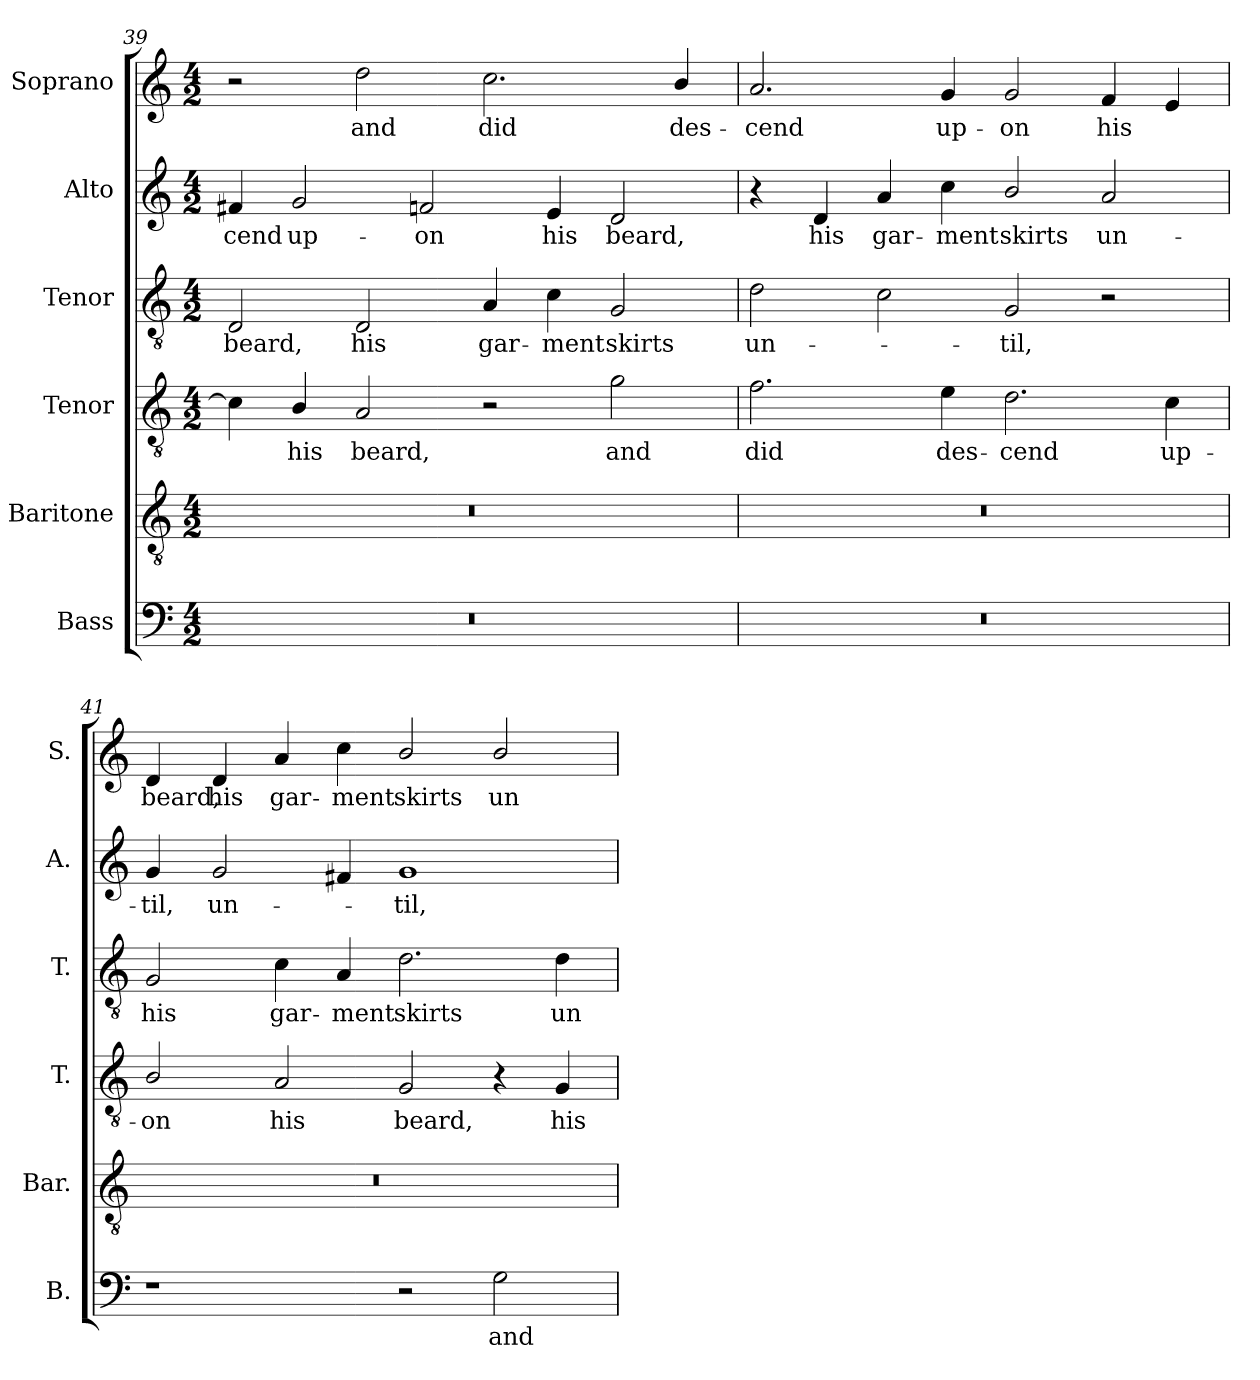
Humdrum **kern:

**kern	**text	**kern	**kern	**text	**kern	**text	**kern	**text	**kern	**text
*part6	*part6	*part5	*part4	*part4	*part3	*part3	*part2	*part2	*part1	*part1
*staff6	*staff6	*staff5	*staff4	*staff4	*staff3	*staff3	*staff2	*staff2	*staff1	*staff1
*I"Bass	*	*I"Baritone	*I"Tenor	*	*I"Tenor	*	*I"Alto	*	*I"Soprano	*
*I'B.	*	*I'Bar.	*I'T.	*	*I'T.	*	*I'A.	*	*I'S.	*
*clefF4	*	*clefGv2	*clefGv2	*	*clefGv2	*	*clefG2	*	*clefG2	*
*	*	*	*ITrd7c12	*	*ITrd7c12	*	*	*	*	*
*k[]	*	*k[]	*k[]	*	*k[]	*	*k[]	*	*k[]	*
*C:	*	*C:	*C:	*	*C:	*	*C:	*	*C:	*
*M4/2	*	*M4/2	*M4/2	*	*M4/2	*	*M4/2	*	*M4/2	*
=39	=39	=39	=39	=39	=39	=39	=39	=39	=39	=39
!LO:N:vis=1	!	!LO:N:vis=1	!	!	!	!	!	!	!	!
!	!	!	!	!	!	!LO:LY:b:color=#000000	!	!	!	!
!	!	!	!	!	!	!	!	!LO:LY:b:color=#000000	!	!
0r	.	0r	4Ci\]	.	2DDi/	beard,	4f#Xi/	-cend	2r	.
!	!	!	!	!LO:LY:b:color=#000000	!	!	!	!	!	!
!	!	!	!	!	!	!	!	!LO:LY:b:color=#000000	!	!
.	.	.	4BBi/	his	.	.	2gi/	up-	.	.
!	!	!	!	!LO:LY:b:color=#000000	!	!	!	!	!	!
!	!	!	!	!	!	!LO:LY:b:color=#000000	!	!	!	!
!	!	!	!	!	!	!	!	!	!	!LO:LY:b:color=#000000
.	.	.	2AAi/	beard,	2DDi/	his	.	.	2ddi\	and
!	!	!	!	!	!	!	!	!LO:LY:b:color=#000000	!	!
.	.	.	.	.	.	.	2fni/	-on	.	.
!	!	!	!	!	!	!LO:LY:b:color=#000000	!	!	!	!
!	!	!	!	!	!	!	!	!	!	!LO:LY:b:color=#000000
.	.	.	2r	.	4AAi/	gar-	.	.	2.cci\	did
!	!	!	!	!	!	!LO:LY:b:color=#000000	!	!	!	!
!	!	!	!	!	!	!	!	!LO:LY:b:color=#000000	!	!
.	.	.	.	.	4Ci\	-ment	4ei/	his	.	.
!	!	!	!	!LO:LY:b:color=#000000	!	!	!	!	!	!
!	!	!	!	!	!	!LO:LY:b:color=#000000	!	!	!	!
!	!	!	!	!	!	!	!	!LO:LY:b:color=#000000	!	!
.	.	.	2Gi\	and	2GGi/	skirts	2di/	beard,	.	.
!	!	!	!	!	!	!	!	!	!	!LO:LY:b:color=#000000
.	.	.	.	.	.	.	.	.	4bi/	des-
=40	=40	=40	=40	=40	=40	=40	=40	=40	=40	=40
!LO:N:vis=1	!	!LO:N:vis=1	!	!	!	!	!	!	!	!
!	!	!	!	!LO:LY:b:color=#000000	!	!	!	!	!	!
!	!	!	!	!	!	!LO:LY:b:color=#000000	!	!	!	!
!	!	!	!	!	!	!	!	!	!	!LO:LY:b:color=#000000
0r	.	0r	2.Fi\	did	2Di\	un-	4r	.	2.ai/	-cend
!	!	!	!	!	!	!	!	!LO:LY:b:color=#000000	!	!
.	.	.	.	.	.	.	4di/	his	.	.
!	!	!	!	!	!	!	!	!LO:LY:b:color=#000000	!	!
.	.	.	.	.	2Ci\	.	4ai/	gar-	.	.
!	!	!	!	!LO:LY:b:color=#000000	!	!	!	!	!	!
!	!	!	!	!	!	!	!	!LO:LY:b:color=#000000	!	!
!	!	!	!	!	!	!	!	!	!	!LO:LY:b:color=#000000
.	.	.	4Ei\	des-	.	.	4cci\	-ment	4gi/	up-
!	!	!	!	!LO:LY:b:color=#000000	!	!	!	!	!	!
!	!	!	!	!	!	!LO:LY:b:color=#000000	!	!	!	!
!	!	!	!	!	!	!	!	!LO:LY:b:color=#000000	!	!
!	!	!	!	!	!	!	!	!	!	!LO:LY:b:color=#000000
.	.	.	2.Di\	-cend	2GGi/	-til,	2bi/	skirts	2gi/	-on
!	!	!	!	!	!	!	!	!LO:LY:b:color=#000000	!	!
!	!	!	!	!	!	!	!	!	!	!LO:LY:b:color=#000000
.	.	.	.	.	2r	.	2ai/	un-	4fi/	his
!	!	!	!	!LO:LY:b:color=#000000	!	!	!	!	!	!
.	.	.	4Ci\	up-	.	.	.	.	4ei/	.
=41	=41	=41	=41	=41	=41	=41	=41	=41	=41	=41
!	!	!LO:N:vis=1	!	!	!	!	!	!	!	!
!	!	!	!	!LO:LY:b:color=#000000	!	!	!	!	!	!
!	!	!	!	!	!	!LO:LY:b:color=#000000	!	!	!	!
!	!	!	!	!	!	!	!	!LO:LY:b:color=#000000	!	!
!	!	!	!	!	!	!	!	!	!	!LO:LY:b:color=#000000
1r	.	0r	2BBi/	-on	2GGi/	his	4gi/	-til,	4di/	beard,
!	!	!	!	!	!	!	!	!LO:LY:b:color=#000000	!	!
!	!	!	!	!	!	!	!	!	!	!LO:LY:b:color=#000000
.	.	.	.	.	.	.	2gi/	un-	4di/	his
!	!	!	!	!LO:LY:b:color=#000000	!	!	!	!	!	!
!	!	!	!	!	!	!LO:LY:b:color=#000000	!	!	!	!
!	!	!	!	!	!	!	!	!	!	!LO:LY:b:color=#000000
.	.	.	2AAi/	his	4Ci\	gar-	.	.	4ai/	gar-
!	!	!	!	!	!	!LO:LY:b:color=#000000	!	!	!	!
!	!	!	!	!	!	!	!	!	!	!LO:LY:b:color=#000000
.	.	.	.	.	4AAi/	-ment	4f#Xi/	.	4cci\	-ment
!	!	!	!	!LO:LY:b:color=#000000	!	!	!	!	!	!
!	!	!	!	!	!	!LO:LY:b:color=#000000	!	!	!	!
!	!	!	!	!	!	!	!	!LO:LY:b:color=#000000	!	!
!	!	!	!	!	!	!	!	!	!	!LO:LY:b:color=#000000
2r	.	.	2GGi/	beard,	2.Di\	skirts	1gi	-til,	2bi/	skirts
!	!LO:LY:b:color=#000000	!	!	!	!	!	!	!	!	!
!	!	!	!	!	!	!	!	!	!	!LO:LY:b:color=#000000
2Gi\	and	.	4r	.	.	.	.	.	2bi/	un-
!	!	!	!	!LO:LY:b:color=#000000	!	!	!	!	!	!
!	!	!	!	!	!	!LO:LY:b:color=#000000	!	!	!	!
.	.	.	4GGi/	his	4Di\	un-	.	.	.	.
=	=	=	=	=	=	=	=	=	=	=
*-	*-	*-	*-	*-	*-	*-	*-	*-	*-	*-
